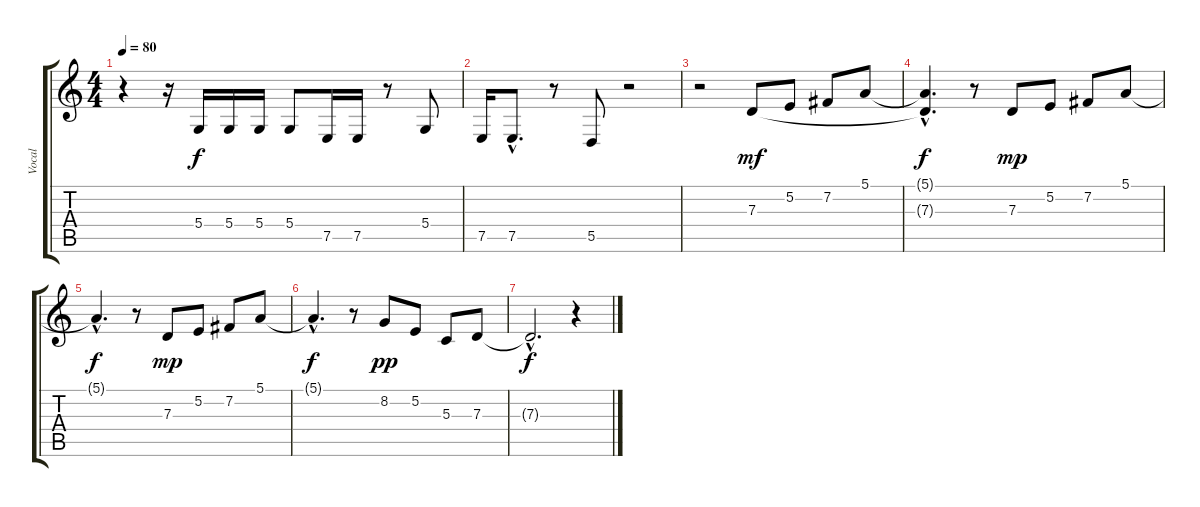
\track ("Vocal" "Vocal") {instrument flute}
\staff {score tabs}
\tuning (E4 B3 G3 D3 A2 E2) {hide}
\ts (4 4)
\tempo 80
\clef g2
\ks c
r.4{dy fff} r.16 5.4.16{dy f} 5.4.16 5.4.16 5.4.8 7.5.16 7.5.16 r.8 5.4.8 |
7.5.16 7.5{hac}.8{d} r.8 5.5.8 r.2 |
r.2 7.3.8{dy mf} 5.2.8 7.2.8 5.1.8 |
(5.1{hac t} 7.3{hac t}).4{d dy f} r.8 7.3.8{dy mp} 5.2.8 7.2.8 5.1.8 |
5.1{hac t}.4{d dy f} r.8 7.3.8{dy mp} 5.2.8 7.2.8 5.1.8 |
5.1{hac t}.4{d dy f} r.8 8.2.8{dy pp} 5.2.8 5.3.8 7.3.8 |
7.3{hac t}.2{d dy f} r.4
